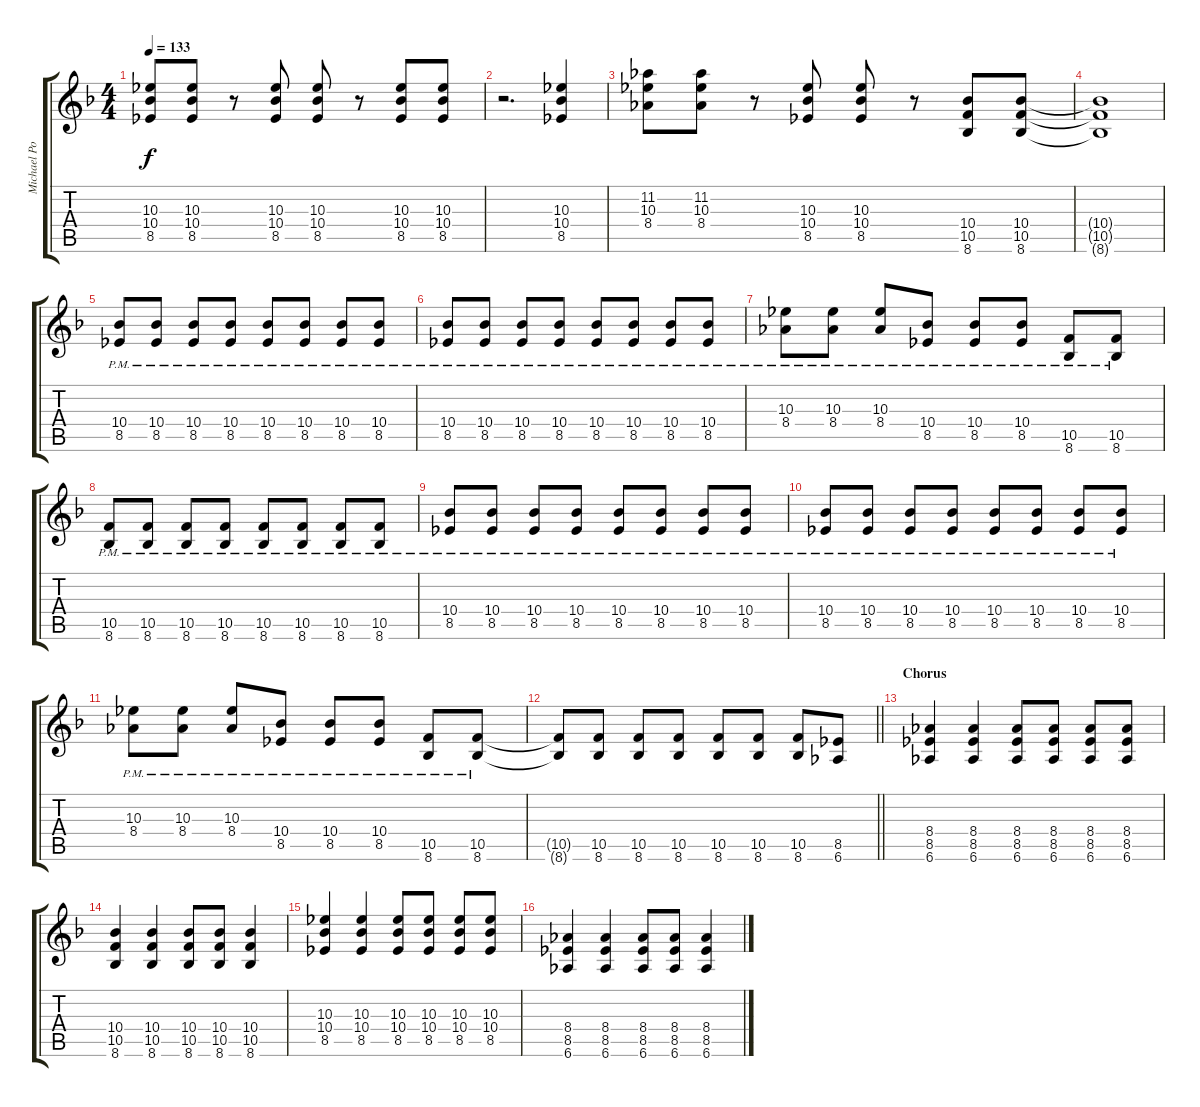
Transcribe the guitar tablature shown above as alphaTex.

\track ("Michael Poulsen" "Michael Po") {instrument distortionguitar}
\staff {score tabs}
\tuning (D4 A3 F3 C3 G2 D2) {hide}
\ts (4 4)
\tempo 133
\clef g2
\ks f
(10.3 10.4 8.5).8{dy f} (10.3 10.4 8.5).8 r.8 (10.3 10.4 8.5).8 (10.3 10.4 8.5).8 r.8 (10.3 10.4 8.5).8 (10.3 10.4 8.5).8 |
r.2{d} (10.3 10.4 8.5).4 |
(11.2 10.3 8.4).8 (11.2 10.3 8.4).8 r.8 (10.3 10.4 8.5).8 (10.3 10.4 8.5).8 r.8 (10.4 10.5 8.6).8 (10.4 10.5 8.6).8 |
(10.4{t} 10.5{t} 8.6{t}).1 |
(10.4{pm} 8.5{pm}).8 (10.4{pm} 8.5{pm}).8 (10.4{pm} 8.5{pm}).8 (10.4{pm} 8.5{pm}).8 (10.4{pm} 8.5{pm}).8 (10.4{pm} 8.5{pm}).8 (10.4{pm} 8.5{pm}).8 (10.4{pm} 8.5{pm}).8 |
(10.4{pm} 8.5{pm}).8 (10.4{pm} 8.5{pm}).8 (10.4{pm} 8.5{pm}).8 (10.4{pm} 8.5{pm}).8 (10.4{pm} 8.5{pm}).8 (10.4{pm} 8.5{pm}).8 (10.4{pm} 8.5{pm}).8 (10.4{pm} 8.5{pm}).8 |
(10.3{pm} 8.4{pm}).8 (10.3{pm} 8.4{pm}).8 (10.3{pm} 8.4{pm}).8 (10.4{pm} 8.5{pm}).8 (10.4{pm} 8.5{pm}).8 (10.4{pm} 8.5{pm}).8 (10.5{pm} 8.6{pm}).8 (10.5{pm} 8.6{pm}).8 |
(10.5{pm} 8.6{pm}).8 (10.5{pm} 8.6{pm}).8 (10.5{pm} 8.6{pm}).8 (10.5{pm} 8.6{pm}).8 (10.5{pm} 8.6{pm}).8 (10.5{pm} 8.6{pm}).8 (10.5{pm} 8.6{pm}).8 (10.5{pm} 8.6{pm}).8 |
(10.4{pm} 8.5{pm}).8 (10.4{pm} 8.5{pm}).8 (10.4{pm} 8.5{pm}).8 (10.4{pm} 8.5{pm}).8 (10.4{pm} 8.5{pm}).8 (10.4{pm} 8.5{pm}).8 (10.4{pm} 8.5{pm}).8 (10.4{pm} 8.5{pm}).8 |
(10.4{pm} 8.5{pm}).8 (10.4{pm} 8.5{pm}).8 (10.4{pm} 8.5{pm}).8 (10.4{pm} 8.5{pm}).8 (10.4{pm} 8.5{pm}).8 (10.4{pm} 8.5{pm}).8 (10.4{pm} 8.5{pm}).8 (10.4{pm} 8.5{pm}).8 |
(10.3{pm} 8.4{pm}).8 (10.3{pm} 8.4{pm}).8 (10.3{pm} 8.4{pm}).8 (10.4{pm} 8.5{pm}).8 (10.4{pm} 8.5{pm}).8 (10.4{pm} 8.5{pm}).8 (10.5{pm} 8.6{pm}).8 (10.5{pm} 8.6{pm}).8 |
\barLineRight lightlight
(10.5{t} 8.6{t}).8 (10.5 8.6).8 (10.5 8.6).8 (10.5 8.6).8 (10.5 8.6).8 (10.5 8.6).8 (10.5 8.6).8 (8.5 6.6).8 |
\section ("" "Chorus")
(8.4 8.5 6.6).4 (8.4 8.5 6.6).4 (8.4 8.5 6.6).8 (8.4 8.5 6.6).8 (8.4 8.5 6.6).8 (8.4 8.5 6.6).8 |
(10.4 10.5 8.6).4 (10.4 10.5 8.6).4 (10.4 10.5 8.6).8 (10.4 10.5 8.6).8 (10.4 10.5 8.6).4 |
(10.3 10.4 8.5).4 (10.3 10.4 8.5).4 (10.3 10.4 8.5).8 (10.3 10.4 8.5).8 (10.3 10.4 8.5).8 (10.3 10.4 8.5).8 |
(8.4 8.5 6.6).4 (8.4 8.5 6.6).4 (8.4 8.5 6.6).8 (8.4 8.5 6.6).8 (8.4 8.5 6.6).4
